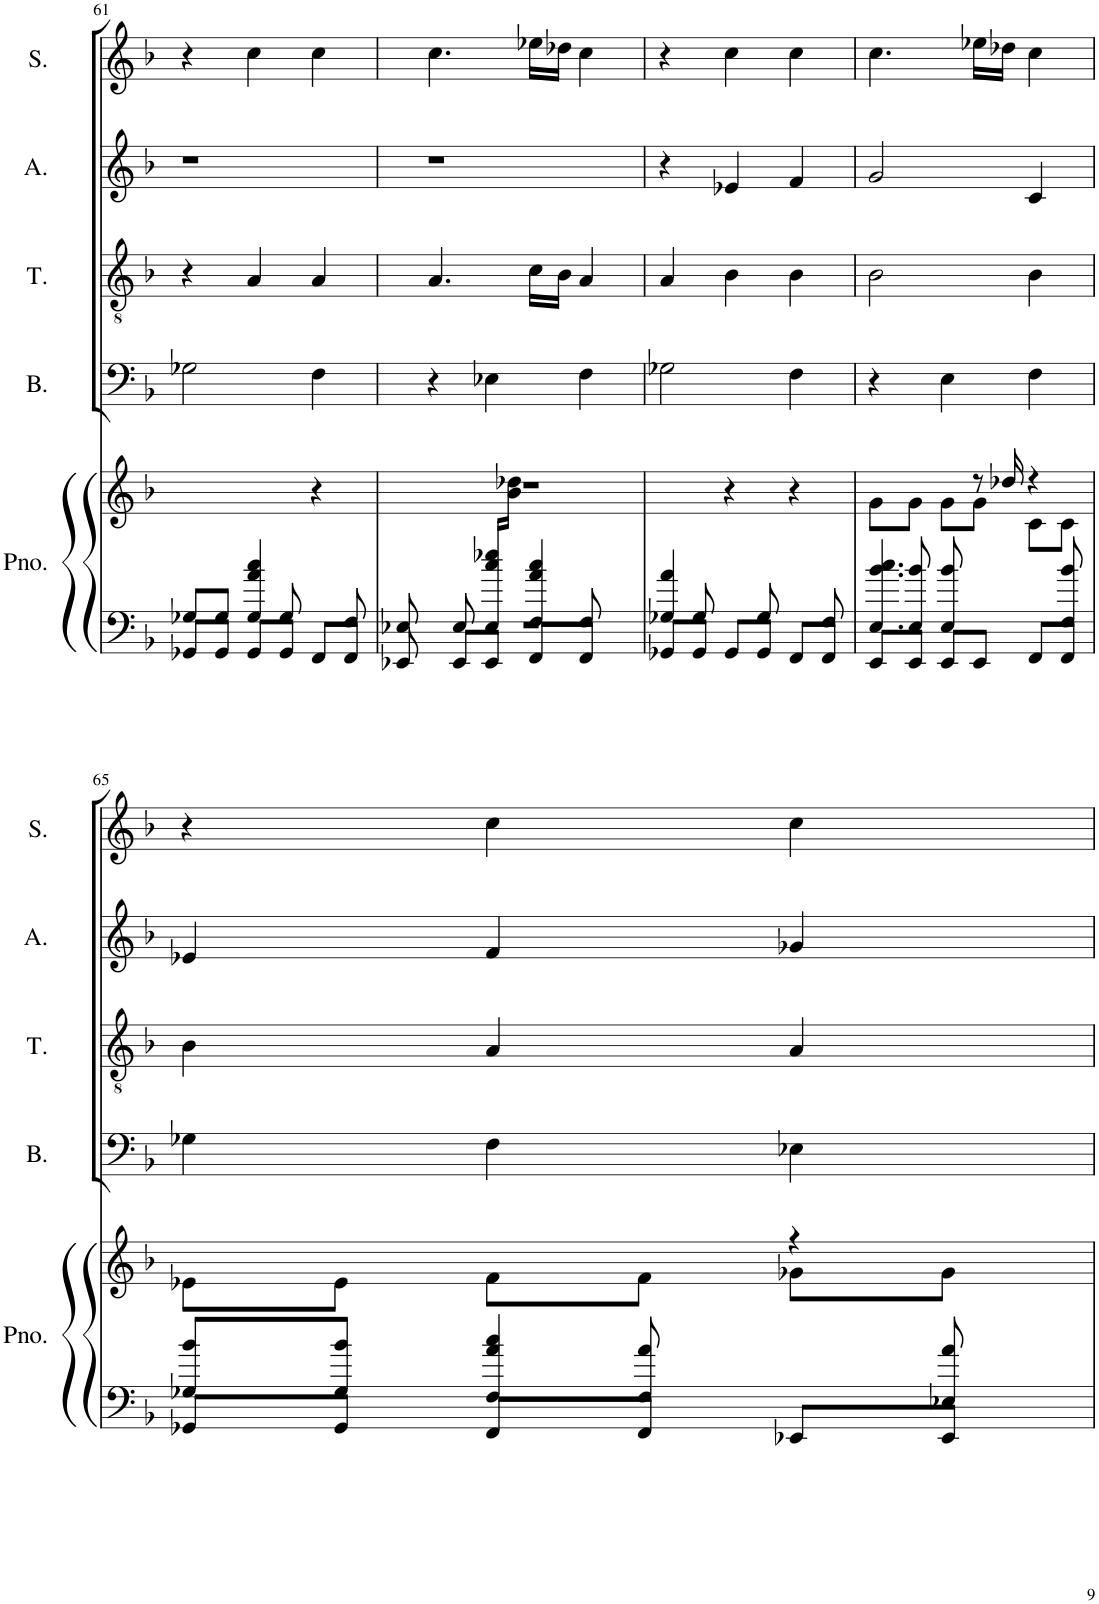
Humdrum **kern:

**kern	**kern	**kern	**kern	**kern	**kern
*part5	*part5	*part4	*part3	*part2	*part1
*staff6	*staff5	*staff4	*staff3	*staff2	*staff1
*I"Piano	*	*I"Bass	*I"Tenor	*I"Alto	*I"Soprano
*I'Pno.	*	*I'B.	*I'T.	*I'A.	*I'S.
!!LO:PB:g=z
*clefF4	*clefG2	*clefF4	*clefGv2	*clefG2	*clefG2
*k[b-]	*k[b-]	*k[b-]	*k[b-]	*k[b-]	*k[b-]
*M3/4	*M3/4	*M3/4	*M3/4	*M3/4	*M3/4
=61	=61	=61	=61	=61	=61
*^	*	*	*	*	*
8G-X/L	8GG-X/L	2ryy	2G-X\	4r	2.r	4r
8G-/J	8GG-/J	.	.	.	.	.
4G-/ 4a/ 4cc/	8GG-/L	.	.	4A/	.	4cc\
.	8GG-/J	.	.	.	.	.
8G-/	8FF/L	4r	4F\	4A/	.	4cc\
8F/	8FF/J	.	.	.	.	.
=62	=62	=62	=62	=62	=62	=62
8E-X/	8EE-X/	8ryy	4r	4.A/	2.r	4.cc\
8ryy	8%5r	8%5r	.	.	.	.
8E-/	.	.	4E-X\	.	.	.
16E-/ 16cc/ 16ee-X/LL	.	.	.	16c\LL	.	16ee-X\LL
16ryy	.	.	.	16B-\JJ	.	16dd-X\JJ
4F/ 4a/ 4cc/	.	.	4F\	4A/	.	4cc\
8F/	8EE-/L	16b-\ 16dd-X\JJ	2ryy	2ryy	2ryy	2ryy
.	.	8ryy	.	.	.	.
2ryy	8EE-/J	.	.	.	.	.
.	.	4..ryy	.	.	.	.
.	8FF/L	.	.	.	.	.
.	8FF/J	.	.	.	.	.
.	8ryy	.	8ryy	8ryy	8ryy	8ryy
=63	=63	=63	=63	=63	=63	=63
4G-X/ 4a/	8GG-X/L	8r	2G-X\	4A/	4r	4r
.	8r	8ryy	.	.	.	.
8G-/	8GG-/J	4r	.	4B-\	4e-X/	4cc\
8G-/	8GG-/L	.	.	.	.	.
8ryy	8GG-/J	4r	4F\	4B-\	4f/	4cc\
8F/	8FF/L	.	.	.	.	.
8ryy	8FF/J	8ryy	8ryy	8ryy	8ryy	8ryy
=64	=64	=64	=64	=64	=64	=64
*	*	*^	*	*	*	*
4.E/ 4.b-/ 4.cc/	8EE/L	4.ryy	8g\L	4r	2B-\	2g/	4.cc\
.	8EE/J	.	8g\J	.	.	.	.
.	8EE/L	.	8g\L	4E\	.	.	.
8E/ 8b-/	8EE/J	8r	8g\J	.	.	.	16ee-X\LL
.	.	.	.	.	.	.	16dd-X\JJ
8E/ 8b-/	8FF/L	16dd-X/	8c\L	4F\	4B-\	4c/	4cc\
.	.	4r	.	.	.	.	.
8F/ 8b-/	8FF/J	.	8c\J	.	.	.	.
16ryy	16ryy	.	16ryy	16ryy	16ryy	16ryy	16ryy
!!LO:LB:g=z
=65	=65	=65	=65	=65	=65	=65	=65
8G-X/ 8b-/L	8GG-X/L	2ryy	8e-X\L	4G-X\	4B-\	4e-X/	4r
8G-/ 8b-/J	8GG-/J	.	8e-\J	.	.	.	.
4F/ 4a/ 4cc/	8FF/L	.	8f\L	4F\	4A/	4f/	4cc\
.	8FF/J	.	8f\J	.	.	.	.
8F/ 8a/	8EE-X/L	4r	8g-X\L	4E-X\	4A/	4g-X/	4cc\
8E-X/ 8a/	8EE-/J	.	8g-\J	.	.	.	.
*v	*v	*	*	*	*	*	*
*	*v	*v	*	*	*	*
=	=	=	=	=	=
*-	*-	*-	*-	*-	*-
